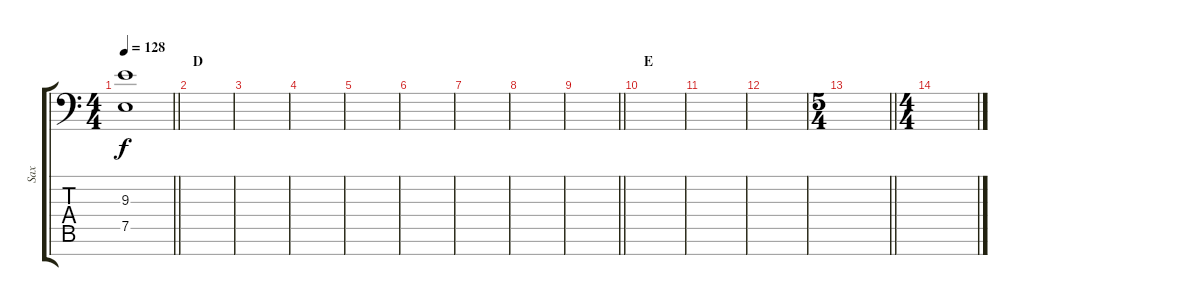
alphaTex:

\track ("Sax" "Sax") {instrument tenorsax}
\staff {score tabs}
\tuning (E4 B3 G3 D3 A2 E2 C-1) {hide}
\ts (4 4)
\tempo 128
\clef f4
\barLineRight lightlight
\ks c
(9.3{t} 7.5{t}).1{dy f} |
\section ("" "D")
|
|
|
|
|
|
|
\barLineRight lightlight
|
\section ("" "E")
|
|
|
\ts (5 4)
\barLineRight lightlight
|
\ts (4 4)
